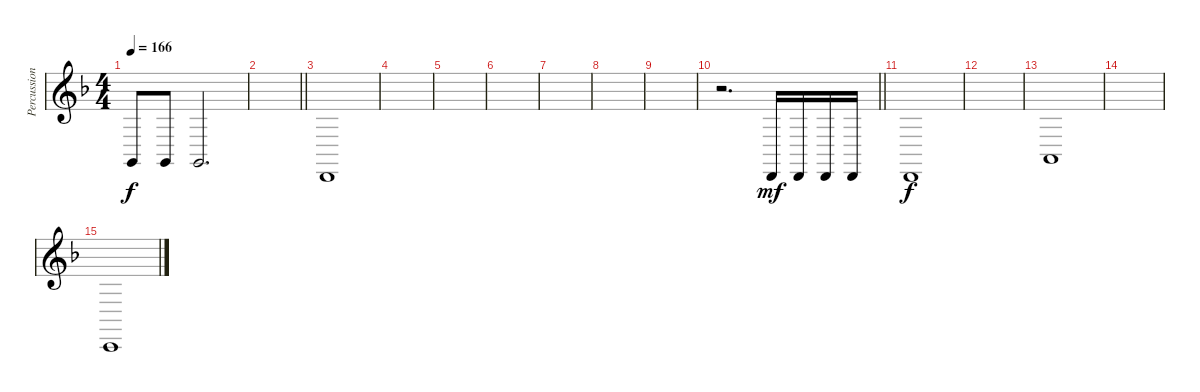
\track ("Percussion" "Percussion") {instrument timpani}
\staff {score}
\tuning (E4 B3 G3 D3 A2 E2 B1) {hide}
\ts (4 4)
\tempo 166
\clef g2
\ks f
3.6.8{dy f} 3.6.8 3.6.2{d} |
\barLineRight lightlight
|
\section ("" "")
3.7.1 |
|
|
|
|
|
|
\barLineRight lightlight
r.2{d} 3.7.16{dy mf} 3.7.16 3.7.16 3.7.16 |
\section ("" "")
3.7.1{dy f} |
|
0.5.1 |
|
1.7.1
